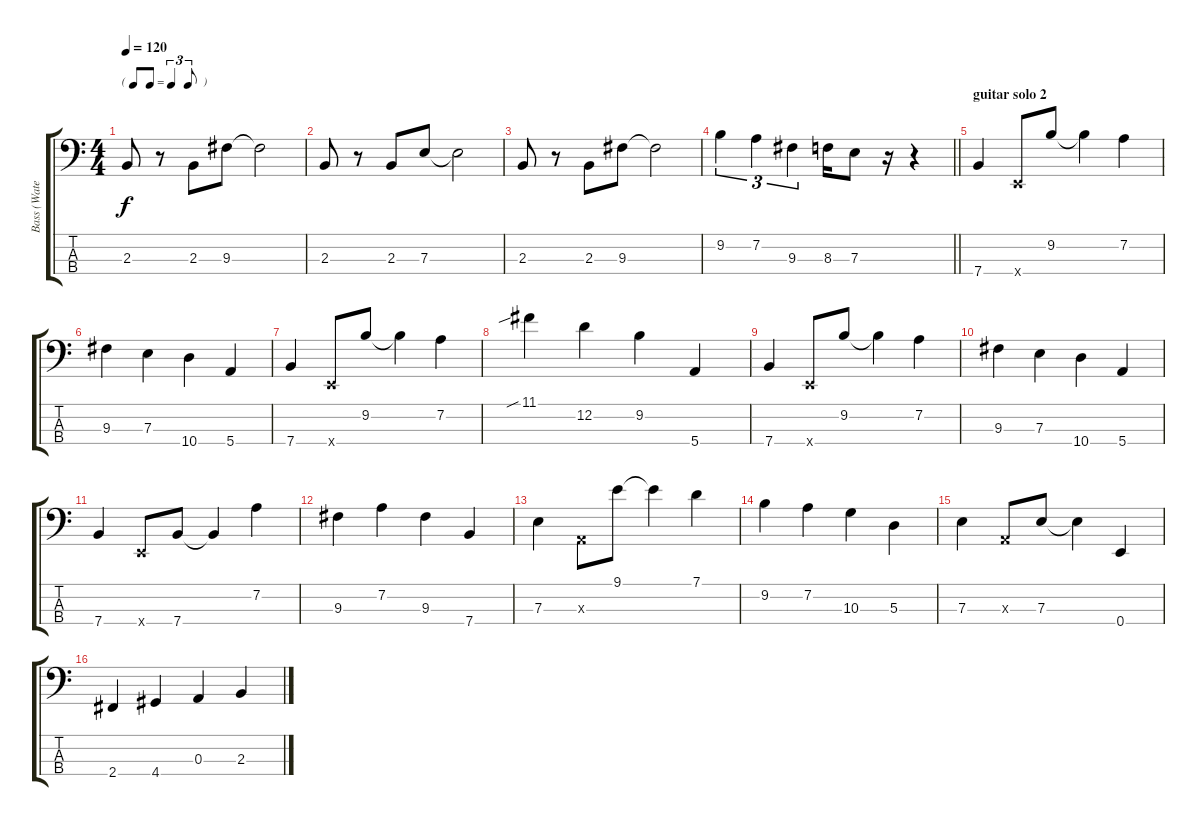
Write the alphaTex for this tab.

\track ("Bass (Waters)" "Bass (Wate") {instrument electricbasspick}
\staff {score tabs}
\tuning (G2 D2 A1 E1) {hide}
\ts (4 4)
\tf triplet8th
\tempo 120
\clef f4
\ks c
2.3.8{dy f} r.8 2.3.8 9.3.8 9.3{t}.2 |
2.3.8 r.8 2.3.8 7.3.8 7.3{t}.2 |
2.3.8 r.8 2.3.8 9.3.8 9.3{t}.2 |
\barLineRight lightlight
9.2.4{tu (3 2)} 7.2.4{tu (3 2)} 9.3.4{tu (3 2)} 8.3.16 7.3.8 r.16 r.4 |
\section ("" "guitar solo 2")
7.4.4 0.4{x}.8 9.2.8 9.2{t}.4 7.2.4 |
9.3.4 7.3.4 10.4.4 5.4.4 |
7.4.4 0.4{x}.8 9.2.8 9.2{t}.4 7.2.4 |
11.1{sib}.4 12.2.4 9.2.4 5.4.4 |
7.4.4 0.4{x}.8 9.2.8 9.2{t}.4 7.2.4 |
9.3.4 7.3.4 10.4.4 5.4.4 |
7.4.4 0.4{x}.8 7.4.8 7.4{t}.4 7.2.4 |
9.3.4 7.2.4 9.3.4 7.4.4 |
7.3.4 0.3{x}.8 9.1.8 9.1{t}.4 7.1.4 |
9.2.4 7.2.4 10.3.4 5.3.4 |
7.3.4 0.3{x}.8 7.3.8 7.3{t}.4 0.4.4 |
2.4.4 4.4.4 0.3.4 2.3.4
